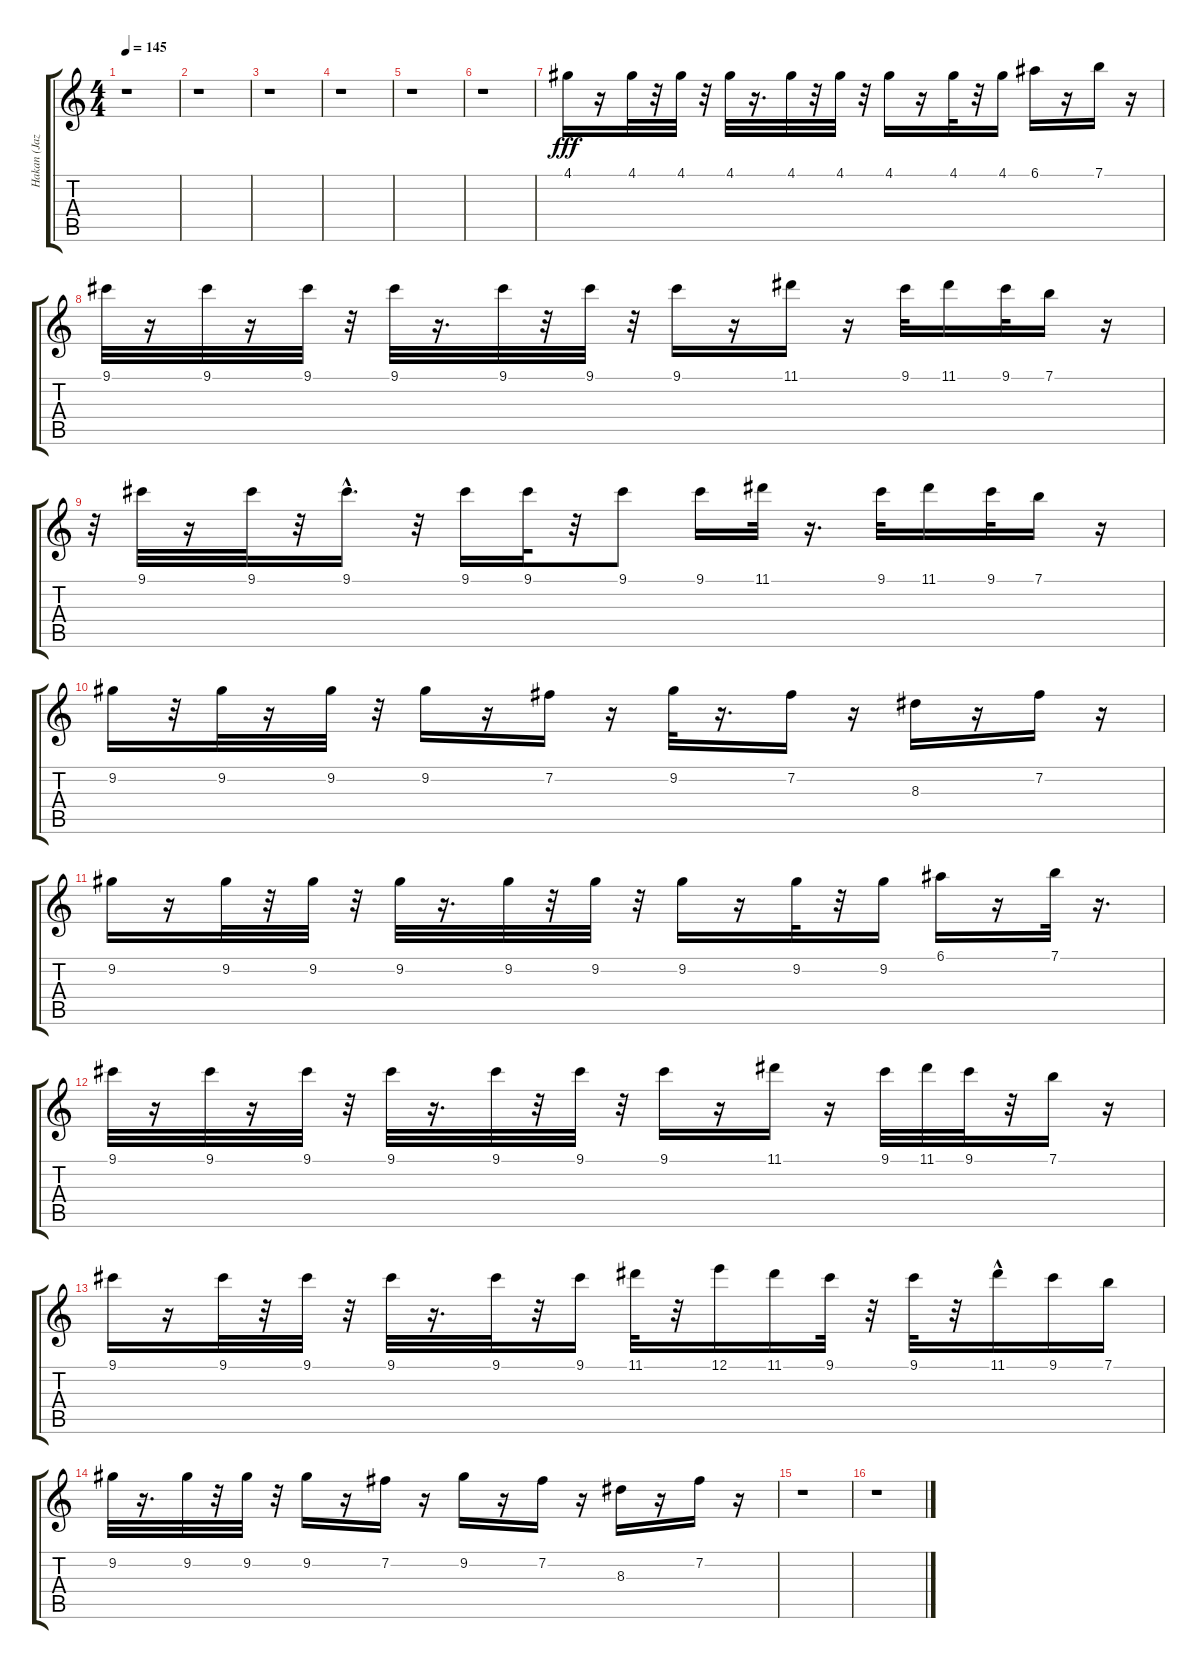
\track ("Hakan (Jazz Solo)" "Hakan (Jaz") {instrument electricguitarjazz}
\staff {score tabs}
\tuning (E4 B3 G3 D3 A2 E2) {hide}
\ts (4 4)
\tempo 145
\clef g2
\ks c
r.1{dy fff} |
r.1 |
r.1 |
r.1 |
r.1 |
r.1 |
4.1.16 r.16 4.1.32 r.32 4.1.32 r.32 4.1.32 r.16{d} 4.1.32 r.32 4.1.32 r.32 4.1.16 r.16 4.1.32 r.32 4.1.16 6.1.16 r.16 7.1.16 r.16 |
9.1.32 r.16 9.1.32 r.16 9.1.32 r.32 9.1.32 r.16{d} 9.1.32 r.32 9.1.32 r.32 9.1.16 r.16 11.1.16 r.16 9.1.32 11.1.16 9.1.32 7.1.16 r.16 |
r.32 9.1.32 r.16 9.1.32 r.32 9.1{hac}.16{d} r.32 9.1.16 9.1.32 r.32 9.1.8 9.1.16 11.1.32 r.16{d} 9.1.32 11.1.16 9.1.32 7.1.16 r.16 |
9.2.16 r.32 9.2.32 r.16 9.2.32 r.32 9.2.16 r.16 7.2.16 r.16 9.2.32 r.16{d} 7.2.16 r.16 8.3.16 r.16 7.2.16 r.16 |
9.2.16 r.16 9.2.32 r.32 9.2.32 r.32 9.2.32 r.16{d} 9.2.32 r.32 9.2.32 r.32 9.2.16 r.16 9.2.32 r.32 9.2.16 6.1.16 r.16 7.1.32 r.16{d} |
9.1.32 r.16 9.1.32 r.16 9.1.32 r.32 9.1.32 r.16{d} 9.1.32 r.32 9.1.32 r.32 9.1.16 r.16 11.1.16 r.16 9.1.32 11.1.32 9.1.32 r.32 7.1.16 r.16 |
9.1.16 r.16 9.1.32 r.32 9.1.32 r.32 9.1.32 r.16{d} 9.1.32 r.32 9.1.16 11.1.32 r.32 12.1.16 11.1.16 9.1.32 r.32 9.1.32 r.32 11.1{hac}.16 9.1.16 7.1.16 |
9.2.32 r.16{d} 9.2.32 r.32 9.2.32 r.32 9.2.16 r.16 7.2.16 r.16 9.2.16 r.16 7.2.16 r.16 8.3.16 r.16 7.2.16 r.16 |
r.1 |
r.1
